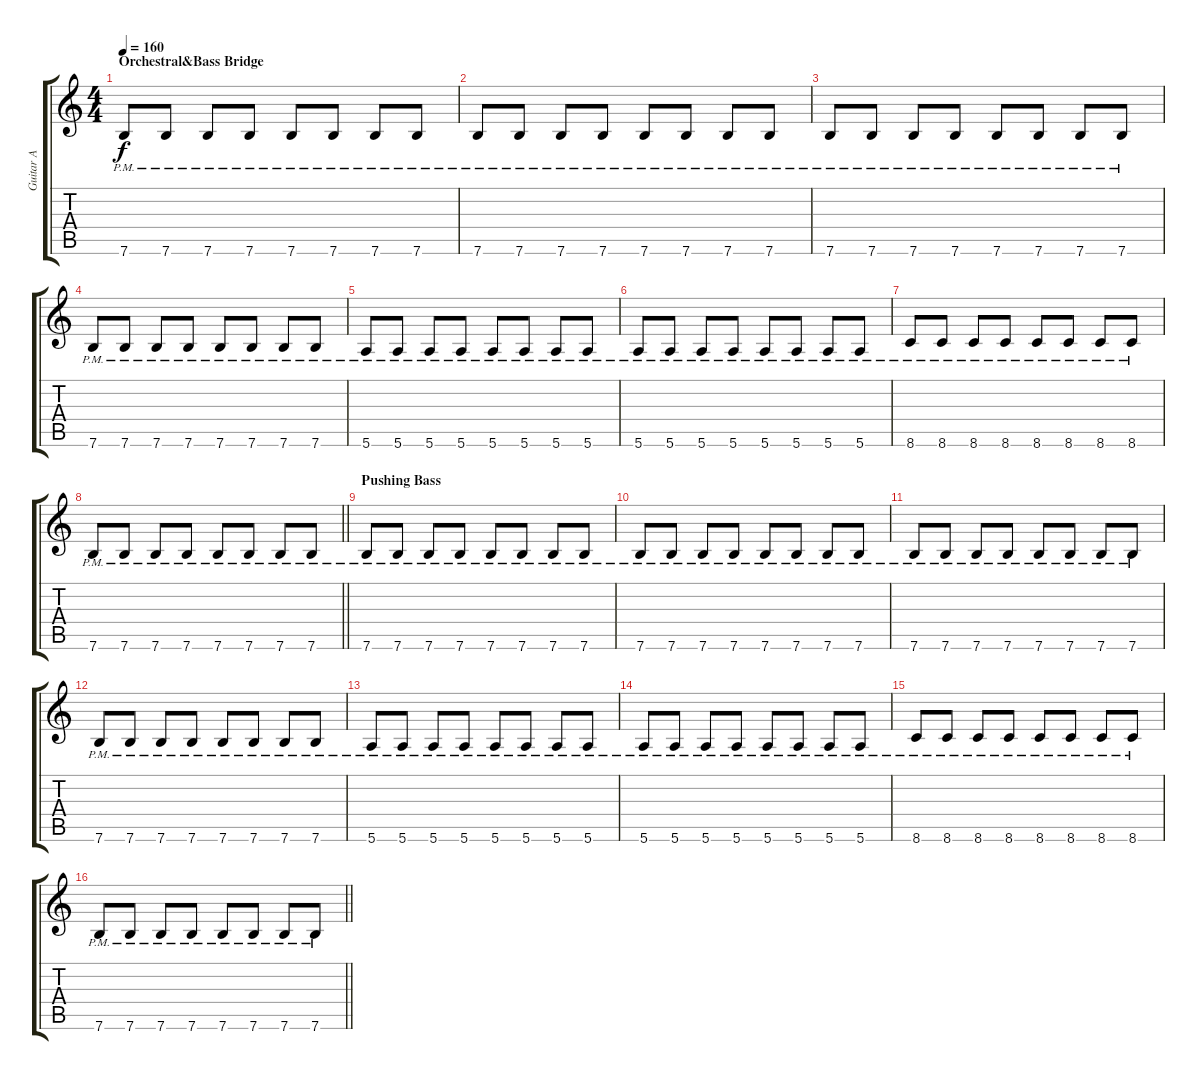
\track ("Guitar A" "Guitar A") {instrument distortionguitar}
\staff {score tabs}
\tuning (E4 B3 G3 D3 A2 E2) {hide}
\ts (4 4)
\section ("" "Orchestral&Bass Bridge")
\tempo 160
\clef g2
\ks aminor
7.6{pm}.8{dy f} 7.6{pm}.8 7.6{pm}.8 7.6{pm}.8 7.6{pm}.8 7.6{pm}.8 7.6{pm}.8 7.6{pm}.8 |
7.6{pm}.8 7.6{pm}.8 7.6{pm}.8 7.6{pm}.8 7.6{pm}.8 7.6{pm}.8 7.6{pm}.8 7.6{pm}.8 |
7.6{pm}.8 7.6{pm}.8 7.6{pm}.8 7.6{pm}.8 7.6{pm}.8 7.6{pm}.8 7.6{pm}.8 7.6{pm}.8 |
7.6{pm}.8 7.6{pm}.8 7.6{pm}.8 7.6{pm}.8 7.6{pm}.8 7.6{pm}.8 7.6{pm}.8 7.6{pm}.8 |
5.6{pm}.8 5.6{pm}.8 5.6{pm}.8 5.6{pm}.8 5.6{pm}.8 5.6{pm}.8 5.6{pm}.8 5.6{pm}.8 |
5.6{pm}.8 5.6{pm}.8 5.6{pm}.8 5.6{pm}.8 5.6{pm}.8 5.6{pm}.8 5.6{pm}.8 5.6{pm}.8 |
8.6{pm}.8 8.6{pm}.8 8.6{pm}.8 8.6{pm}.8 8.6{pm}.8 8.6{pm}.8 8.6{pm}.8 8.6{pm}.8 |
\barLineRight lightlight
7.6{pm}.8 7.6{pm}.8 7.6{pm}.8 7.6{pm}.8 7.6{pm}.8 7.6{pm}.8 7.6{pm}.8 7.6{pm}.8 |
\section ("" "Pushing Bass")
7.6{pm}.8 7.6{pm}.8 7.6{pm}.8 7.6{pm}.8 7.6{pm}.8 7.6{pm}.8 7.6{pm}.8 7.6{pm}.8 |
7.6{pm}.8 7.6{pm}.8 7.6{pm}.8 7.6{pm}.8 7.6{pm}.8 7.6{pm}.8 7.6{pm}.8 7.6{pm}.8 |
7.6{pm}.8 7.6{pm}.8 7.6{pm}.8 7.6{pm}.8 7.6{pm}.8 7.6{pm}.8 7.6{pm}.8 7.6{pm}.8 |
7.6{pm}.8 7.6{pm}.8 7.6{pm}.8 7.6{pm}.8 7.6{pm}.8 7.6{pm}.8 7.6{pm}.8 7.6{pm}.8 |
5.6{pm}.8 5.6{pm}.8 5.6{pm}.8 5.6{pm}.8 5.6{pm}.8 5.6{pm}.8 5.6{pm}.8 5.6{pm}.8 |
5.6{pm}.8 5.6{pm}.8 5.6{pm}.8 5.6{pm}.8 5.6{pm}.8 5.6{pm}.8 5.6{pm}.8 5.6{pm}.8 |
8.6{pm}.8 8.6{pm}.8 8.6{pm}.8 8.6{pm}.8 8.6{pm}.8 8.6{pm}.8 8.6{pm}.8 8.6{pm}.8 |
\barLineRight lightlight
7.6{pm}.8 7.6{pm}.8 7.6{pm}.8 7.6{pm}.8 7.6{pm}.8 7.6{pm}.8 7.6{pm}.8 7.6{pm}.8
